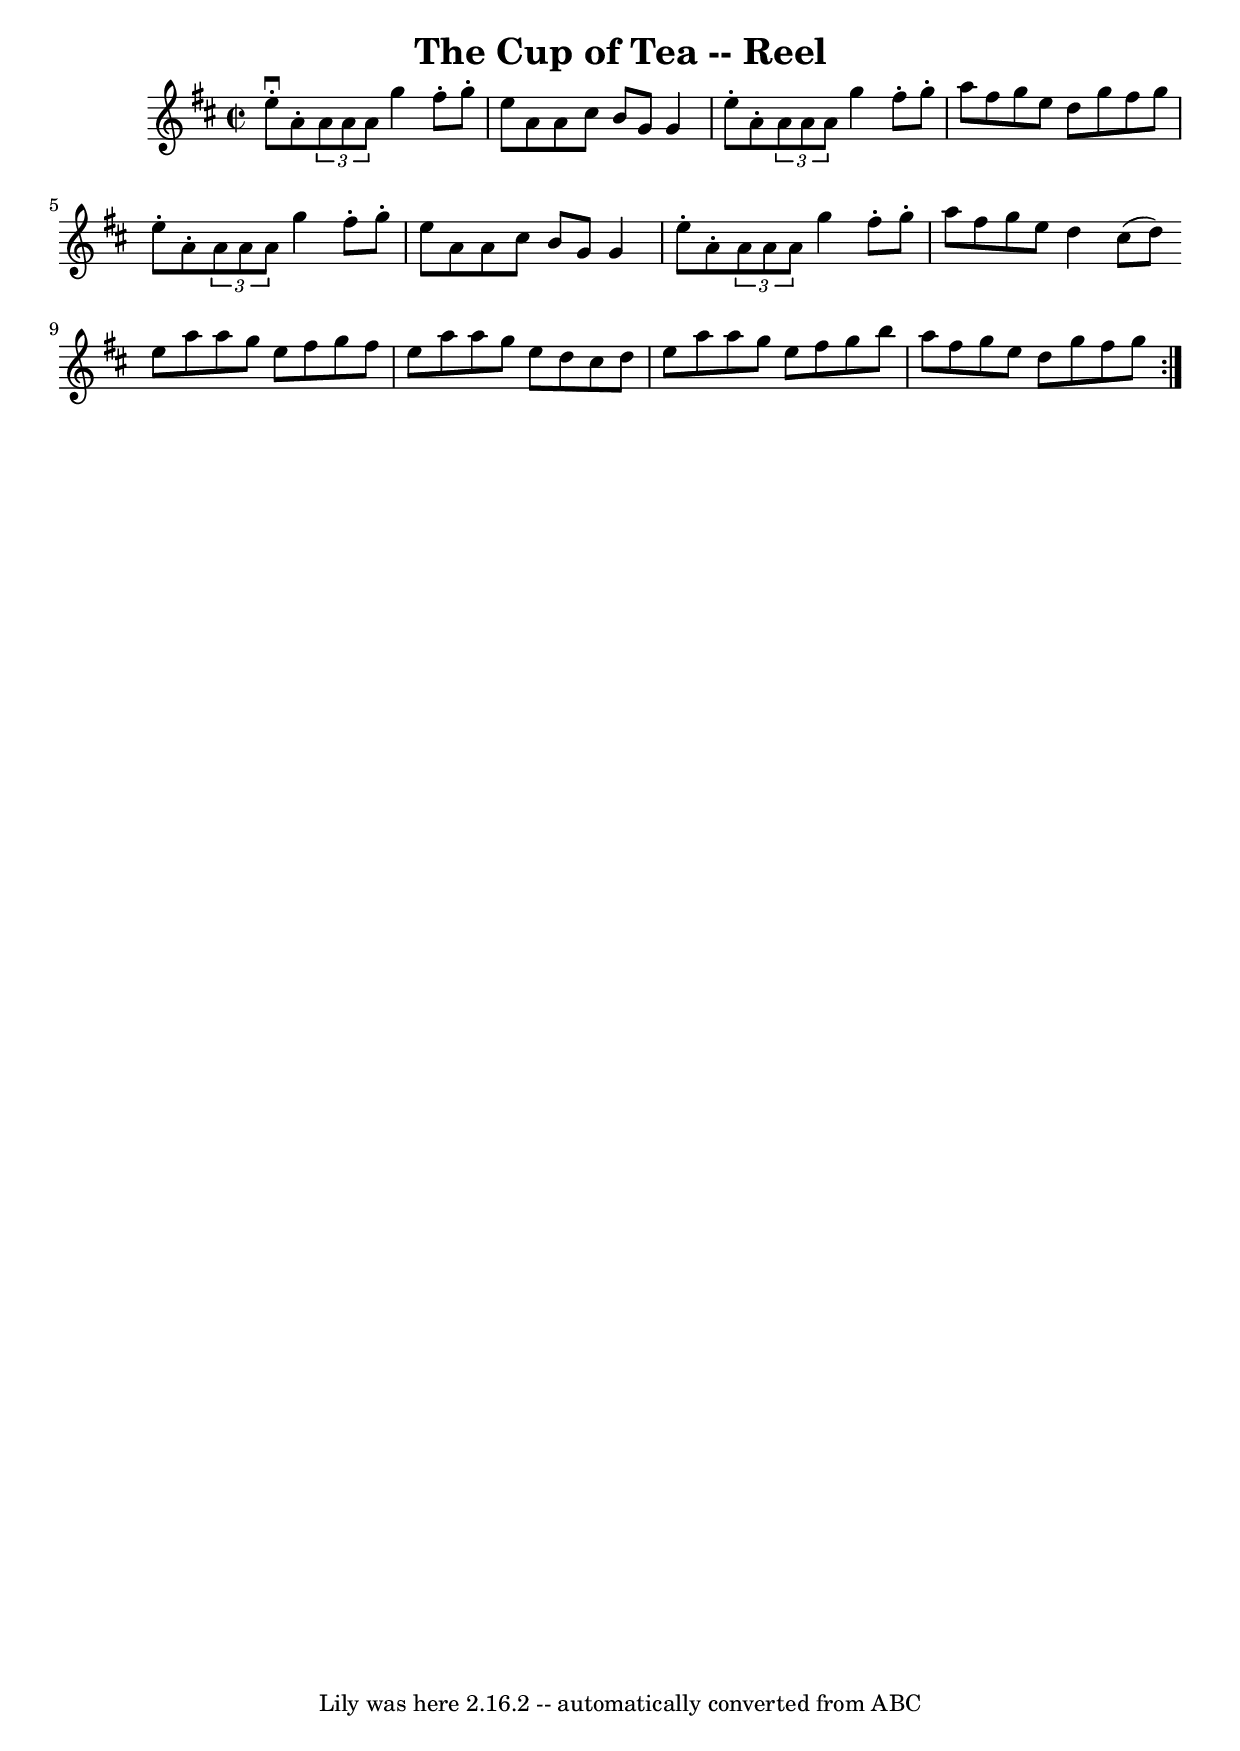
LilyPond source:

\version "2.16.2"
\include "Mammoth.ily"
\header {
  %% book = "Ryan's Mammoth Collection"
 crossRefNumber = "1"
 footnotes = ""
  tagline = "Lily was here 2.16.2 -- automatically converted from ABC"
  title = "The Cup of Tea -- Reel"

}
voicedefault =  {



  \repeat volta 2 {

    \override Staff.TimeSignature #'style = #'C
    \time 2/2 
    \key d \major
 e''8^\downbow-. a'8-. \times 2/3 { a'8 a'8  
					a'8   				      } g''4 fs''8-. g''8-.  |
 e''8 a'8 a'8 cs''8 b'8 g'8 g'4   |
 e''8-. a'8-. \times 2/3 { a'8 a'8    
				a'8   			      } g''4 fs''8-. g''8-.  |
 a''8 fs''8 g''8 e''8 d''8 g''8 fs''8 g''8   |
 e''8-. a'8-. \times 2/3 {   
 a'8 a'8 a'8       } g''4 fs''8-. g''8-.  |
 e''8 a'8 a'8 cs''8 b'8 g'8 g'4   |
 e''8-. a'8-. \times 2/3 {   
 a'8 a'8 a'8       } g''4 fs''8-. g''8-.  |
 a''8 fs''8 g''8 e''8 d''4 cs''8 (d''8) \bar "| |" e''8 a''8 a''8 g''8 e''8 fs''8 g''8 fs''8   |
 e''8 a''8 a''8 g''8 e''8 d''8 cs''8 d''8   |
 e''8 a''8 a''8 g''8 e''8 fs''8 g''8 b''8   |
 a''8 fs''8 g''8    
 e''8 d''8 g''8 fs''8 g''8  
  }   

}

\score{
  <<

    \context Staff="default"
    {
      \voicedefault 
      
    }

  >>
  \layout {
    
  }
  \midi {
  }

}
